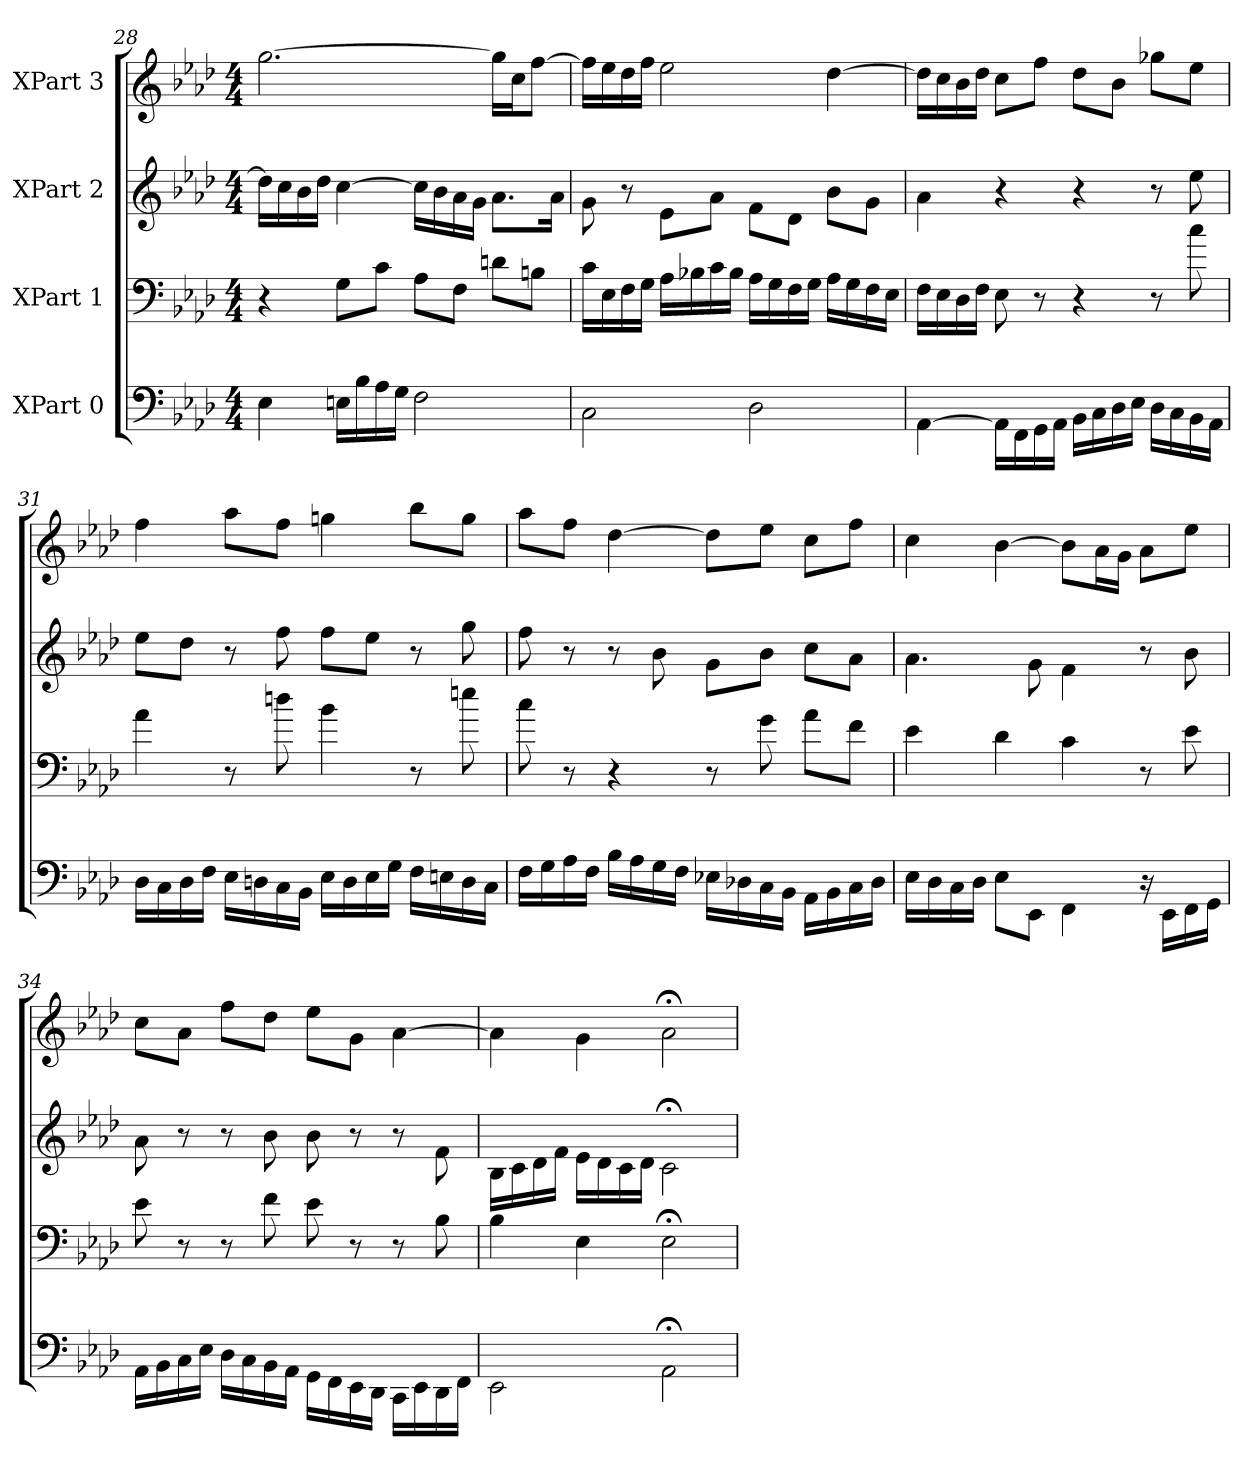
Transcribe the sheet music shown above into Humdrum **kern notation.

**kern	**kern	**kern	**kern
*part4	*part3	*part2	*part1
*staff4	*staff3	*staff2	*staff1
*I"XPart 0	*I"XPart 1	*I"XPart 2	*I"XPart 3
*clefF4	*clefF4	*clefG2	*clefG2
*k[b-e-a-d-]	*k[b-e-a-d-]	*k[b-e-a-d-]	*k[b-e-a-d-]
*M4/4	*M4/4	*M4/4	*M4/4
=28	=28	=28	=28
4E-\	4r	16dd-\L]	[2.gg\
.	.	16cc\	.
.	.	16b-\	.
.	.	16dd-\J	.
16En\L	8G\L	[4cc\	.
16B-\	.	.	.
16A-\	8c\J	.	.
16G\J	.	.	.
2F\	8A-\L	16cc\L]	.
.	.	16b-\	.
.	8F\J	16a-\	.
.	.	16g\J	.
.	8dn\L	8.a-\L	16gg\L]
.	.	.	16cc\
.	8Bn\J	.	[8ff\J
.	.	16a-\J	.
=29	=29	=29	=29
2C\	16c\L	8g\	16ff\L]
.	16E-\	.	16ee-\
.	16F\	8r	16dd-\
.	16G\J	.	16ff\J
.	16A-\L	8e-\L	2ee-\
.	16B-X\	.	.
.	16c\	8a-\J	.
.	16B-\J	.	.
2D-\	16A-\L	8f\L	.
.	16G\	.	.
.	16F\	8d-\J	.
.	16G\J	.	.
.	16A-\L	8b-\L	[4dd-\
.	16G\	.	.
.	16F\	8g\J	.
.	16E-\J	.	.
=30	=30	=30	=30
[4AA-\	16F\L	4a-\	16dd-\L]
.	16E-\	.	16cc\
.	16D-\	.	16b-\
.	16F\J	.	16dd-\J
16AA-\L]	8E-\	4r	8cc\L
16FF\	.	.	.
16GG\	8r	.	8ff\J
16AA-\J	.	.	.
16BB-\L	4r	4r	8dd-\L
16C\	.	.	.
16D-\	.	.	8b-\J
16E-\J	.	.	.
16D-\L	8r	8r	8gg-X\L
16C\	.	.	.
16BB-\	8cc\	8ee-\	8ee-\J
16AA-\J	.	.	.
=31	=31	=31	=31
16D-\L	4a-\	8ee-\L	4ff\
16C\	.	.	.
16D-\	.	8dd-\J	.
16F\J	.	.	.
16E-\L	8r	8r	8aa-\L
16Dn\	.	.	.
16C\	8ddn\	8ff\	8ff\J
16BB-\J	.	.	.
16E-\L	4b-\	8ff\L	4ggn\
16D\	.	.	.
16E-\	.	8ee-\J	.
16G\J	.	.	.
16F\L	8r	8r	8bb-\L
16En\	.	.	.
16D\	8een\	8gg\	8gg\J
16C\J	.	.	.
=32	=32	=32	=32
16F\L	8cc\	8ff\	8aa-\L
16G\	.	.	.
16A-\	8r	8r	8ff\J
16F\J	.	.	.
16B-\L	4r	8r	[4dd-\
16A-\	.	.	.
16G\	.	8b-\	.
16F\J	.	.	.
16E-X\L	8r	8g\L	8dd-\L]
16D-X\	.	.	.
16C\	8g\	8b-\J	8ee-\J
16BB-\J	.	.	.
16AA-\L	8a-\L	8cc\L	8cc\L
16BB-\	.	.	.
16C\	8f\J	8a-\J	8ff\J
16D-\J	.	.	.
=33	=33	=33	=33
16E-\L	4e-\	4.a-\	4cc\
16D-\	.	.	.
16C\	.	.	.
16D-\J	.	.	.
8E-\L	4d-\	.	[4b-\
8EE-\J	.	8g\	.
4FF\	4c\	4f\	8b-\L]
.	.	.	16a-\
.	.	.	16g\J
16r	8r	8r	8a-\L
16EE-\L	.	.	.
16FF\	8e-\	8b-\	8ee-\J
16GG\J	.	.	.
=34	=34	=34	=34
16AA-\L	8e-\	8a-\	8cc\L
16BB-\	.	.	.
16C\	8r	8r	8a-\J
16E-\J	.	.	.
16D-\L	8r	8r	8ff\L
16C\	.	.	.
16BB-\	8f\	8b-\	8dd-\J
16AA-\J	.	.	.
16GG\L	8e-\	8b-\	8ee-\L
16FF\	.	.	.
16EE-\	8r	8r	8g\J
16DD-\J	.	.	.
16CC\L	8r	8r	[4a-\
16EE-\	.	.	.
16DD-\	8B-\	8f\	.
16FF\J	.	.	.
=35	=35	=35	=35
2EE-\	4B-\	16B-\L	4a-\]
.	.	16c\	.
.	.	16d-\	.
.	.	16f\J	.
.	4E-\	16e-\L	4g\
.	.	16d-\	.
.	.	16c\	.
.	.	16d-\J	.
2AA-;<\	2E-;<\	2c;<\	2a-;<\
=	=	=	=
*-	*-	*-	*-
